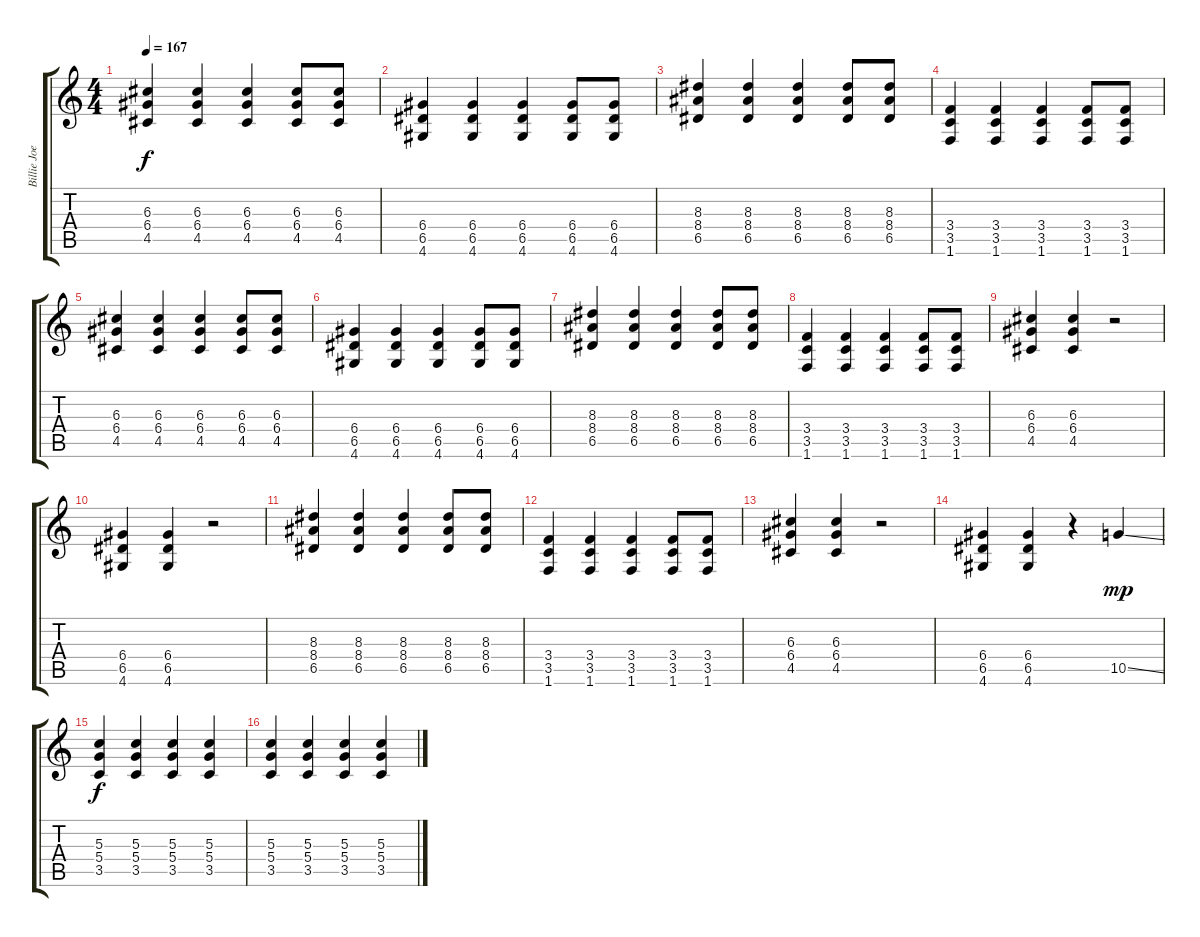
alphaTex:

\track ("Billie Joe Armstrong" "Billie Joe") {instrument overdrivenguitar}
\staff {score tabs}
\tuning (E4 B3 G3 D3 A2 E2) {hide}
\ts (4 4)
\tempo 167
\clef g2
\ks c
(6.3 6.4 4.5).4{dy f volume 13 instrument overdrivenguitar} (6.3 6.4 4.5).4 (6.3 6.4 4.5).4 (6.3 6.4 4.5).8 (6.3 6.4 4.5).8 |
(6.4 6.5 4.6).4 (6.4 6.5 4.6).4 (6.4 6.5 4.6).4 (6.4 6.5 4.6).8 (6.4 6.5 4.6).8 |
(8.3 8.4 6.5).4 (8.3 8.4 6.5).4 (8.3 8.4 6.5).4 (8.3 8.4 6.5).8 (8.3 8.4 6.5).8 |
(3.4 3.5 1.6).4 (3.4 3.5 1.6).4 (3.4 3.5 1.6).4 (3.4 3.5 1.6).8 (3.4 3.5 1.6).8 |
(6.3 6.4 4.5).4 (6.3 6.4 4.5).4 (6.3 6.4 4.5).4 (6.3 6.4 4.5).8 (6.3 6.4 4.5).8 |
(6.4 6.5 4.6).4 (6.4 6.5 4.6).4 (6.4 6.5 4.6).4 (6.4 6.5 4.6).8 (6.4 6.5 4.6).8 |
(8.3 8.4 6.5).4 (8.3 8.4 6.5).4 (8.3 8.4 6.5).4 (8.3 8.4 6.5).8 (8.3 8.4 6.5).8 |
(3.4 3.5 1.6).4 (3.4 3.5 1.6).4 (3.4 3.5 1.6).4 (3.4 3.5 1.6).8 (3.4 3.5 1.6).8 |
(6.3 6.4 4.5).4 (6.3 6.4 4.5).4 r.2 |
(6.4 6.5 4.6).4 (6.4 6.5 4.6).4 r.2 |
(8.3 8.4 6.5).4 (8.3 8.4 6.5).4 (8.3 8.4 6.5).4 (8.3 8.4 6.5).8 (8.3 8.4 6.5).8 |
(3.4 3.5 1.6).4 (3.4 3.5 1.6).4 (3.4 3.5 1.6).4 (3.4 3.5 1.6).8 (3.4 3.5 1.6).8 |
(6.3 6.4 4.5).4{volume 13 instrument overdrivenguitar} (6.3 6.4 4.5).4 r.2 |
(6.4 6.5 4.6).4 (6.4 6.5 4.6).4 r.4 10.5{ss}.4{dy mp} |
(5.3 5.4 3.5).4{dy f} (5.3 5.4 3.5).4 (5.3 5.4 3.5).4 (5.3 5.4 3.5).4 |
(5.3 5.4 3.5).4 (5.3 5.4 3.5).4 (5.3 5.4 3.5).4 (5.3 5.4 3.5).4
